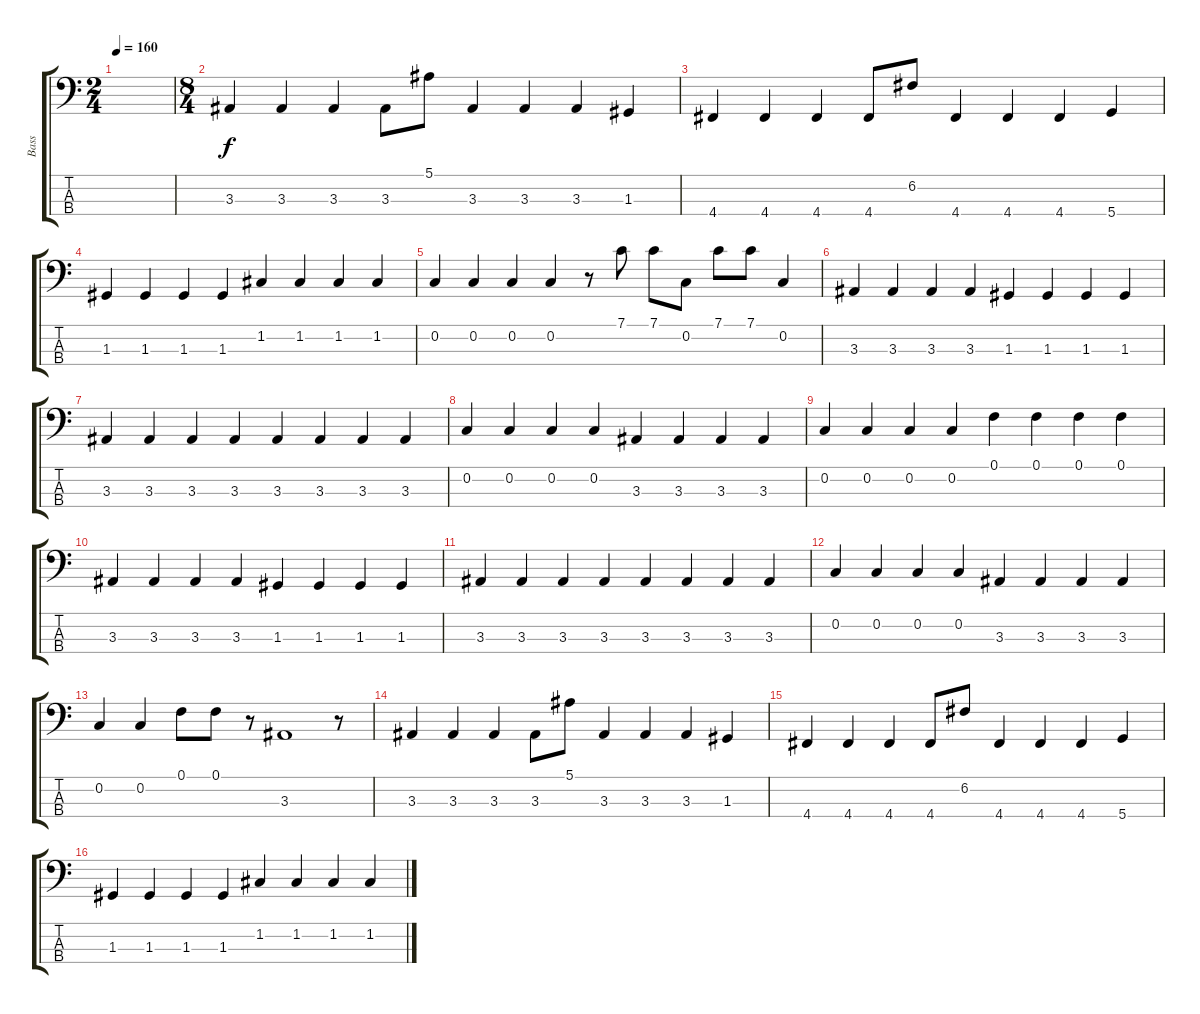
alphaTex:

\track ("Bass" "Bass") {instrument electricbasspick}
\staff {score tabs}
\tuning (F2 C2 G1 D1) {hide}
\ts (2 4)
\tempo 160
\clef f4
\ks c
|
\ts (8 4)
3.3.4 3.3.4 3.3.4 3.3.8 5.1.8 3.3.4 3.3.4 3.3.4 1.3.4 |
4.4.4 4.4.4 4.4.4 4.4.8 6.2.8 4.4.4 4.4.4 4.4.4 5.4.4 |
1.3.4 1.3.4 1.3.4 1.3.4 1.2.4 1.2.4 1.2.4 1.2.4 |
0.2.4 0.2.4 0.2.4 0.2.4 r.8 7.1.8 7.1.8 0.2.8 7.1.8 7.1.8 0.2.4 |
3.3.4 3.3.4 3.3.4 3.3.4 1.3.4 1.3.4 1.3.4 1.3.4 |
3.3.4 3.3.4 3.3.4 3.3.4 3.3.4 3.3.4 3.3.4 3.3.4 |
0.2.4 0.2.4 0.2.4 0.2.4 3.3.4 3.3.4 3.3.4 3.3.4 |
0.2.4 0.2.4 0.2.4 0.2.4 0.1.4 0.1.4 0.1.4 0.1.4 |
3.3.4 3.3.4 3.3.4 3.3.4 1.3.4 1.3.4 1.3.4 1.3.4 |
3.3.4 3.3.4 3.3.4 3.3.4 3.3.4 3.3.4 3.3.4 3.3.4 |
0.2.4 0.2.4 0.2.4 0.2.4 3.3.4 3.3.4 3.3.4 3.3.4 |
0.2.4 0.2.4 0.1.8 0.1.8 r.8 3.3.1 r.8 |
3.3.4 3.3.4 3.3.4 3.3.8 5.1.8 3.3.4 3.3.4 3.3.4 1.3.4 |
4.4.4 4.4.4 4.4.4 4.4.8 6.2.8 4.4.4 4.4.4 4.4.4 5.4.4 |
1.3.4 1.3.4 1.3.4 1.3.4 1.2.4 1.2.4 1.2.4 1.2.4
